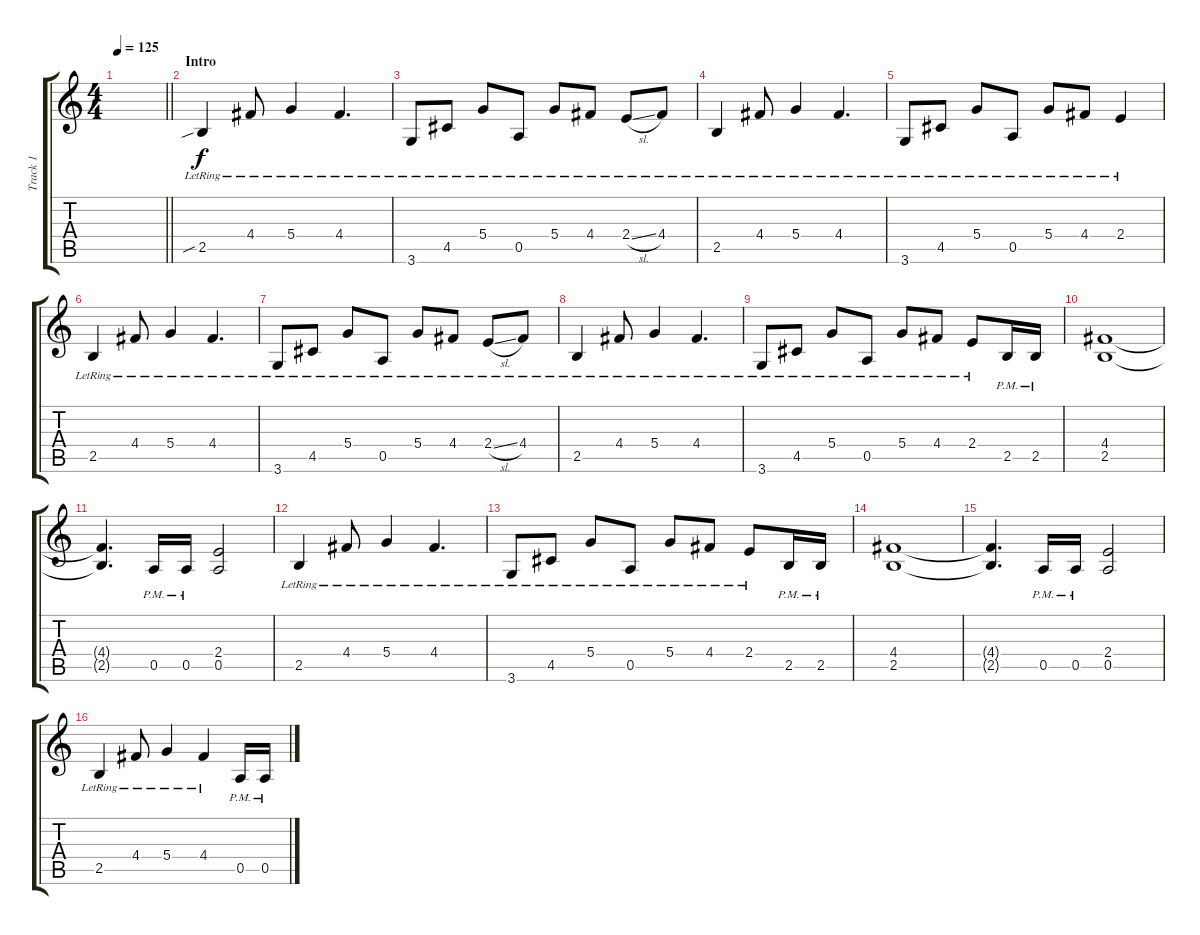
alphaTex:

\track ("Track 1" "Track 1") {instrument distortionguitar}
\staff {score tabs}
\tuning (E4 B3 G3 D3 A2 E2) {hide}
\ts (4 4)
\tempo 125
\clef g2
\barLineRight lightlight
\ks c
|
\section ("" "Intro")
2.5{sib lr}.4{volume 4 instrument electricguitarclean} 4.4{lr}.8 5.4{lr}.4 4.4{lr}.4{d} |
3.6{lr}.8 4.5{lr}.8 5.4{lr}.8 0.5{lr}.8 5.4{lr}.8 4.4{lr}.8 2.4{sl lr}.8 4.4{lr}.8 |
2.5{lr}.4 4.4{lr}.8 5.4{lr}.4 4.4{lr}.4{d} |
3.6{lr}.8 4.5{lr}.8 5.4{lr}.8 0.5{lr}.8 5.4{lr}.8 4.4{lr}.8 2.4{lr}.4 |
2.5{lr}.4 4.4{lr}.8 5.4{lr}.4 4.4{lr}.4{d} |
3.6{lr}.8 4.5{lr}.8 5.4{lr}.8 0.5{lr}.8 5.4{lr}.8 4.4{lr}.8 2.4{sl lr}.8 4.4{lr}.8 |
2.5{lr}.4 4.4{lr}.8 5.4{lr}.4 4.4{lr}.4{d} |
3.6{lr}.8 4.5{lr}.8 5.4{lr}.8 0.5{lr}.8 5.4{lr}.8 4.4{lr}.8 2.4{lr}.8 2.5{pm}.16{volume 16 instrument distortionguitar} 2.5{pm}.16 |
(4.4 2.5).1 |
(4.4{t} 2.5{t}).4{d} 0.5{pm}.16 0.5{pm}.16 (2.4 0.5).2 |
2.5{lr}.4{volume 4 instrument electricguitarclean} 4.4{lr}.8 5.4{lr}.4 4.4{lr}.4{d} |
3.6{lr}.8 4.5{lr}.8 5.4{lr}.8 0.5{lr}.8 5.4{lr}.8 4.4{lr}.8 2.4{lr}.8 2.5{pm}.16{volume 16 instrument distortionguitar} 2.5{pm}.16 |
(4.4 2.5).1 |
(4.4{t} 2.5{t}).4{d} 0.5{pm}.16 0.5{pm}.16 (2.4 0.5).2 |
2.5{lr}.4{volume 4 instrument electricguitarclean} 4.4{lr}.8 5.4{lr}.4 4.4{lr}.4 0.5{pm}.16{volume 16 instrument distortionguitar} 0.5{pm}.16
